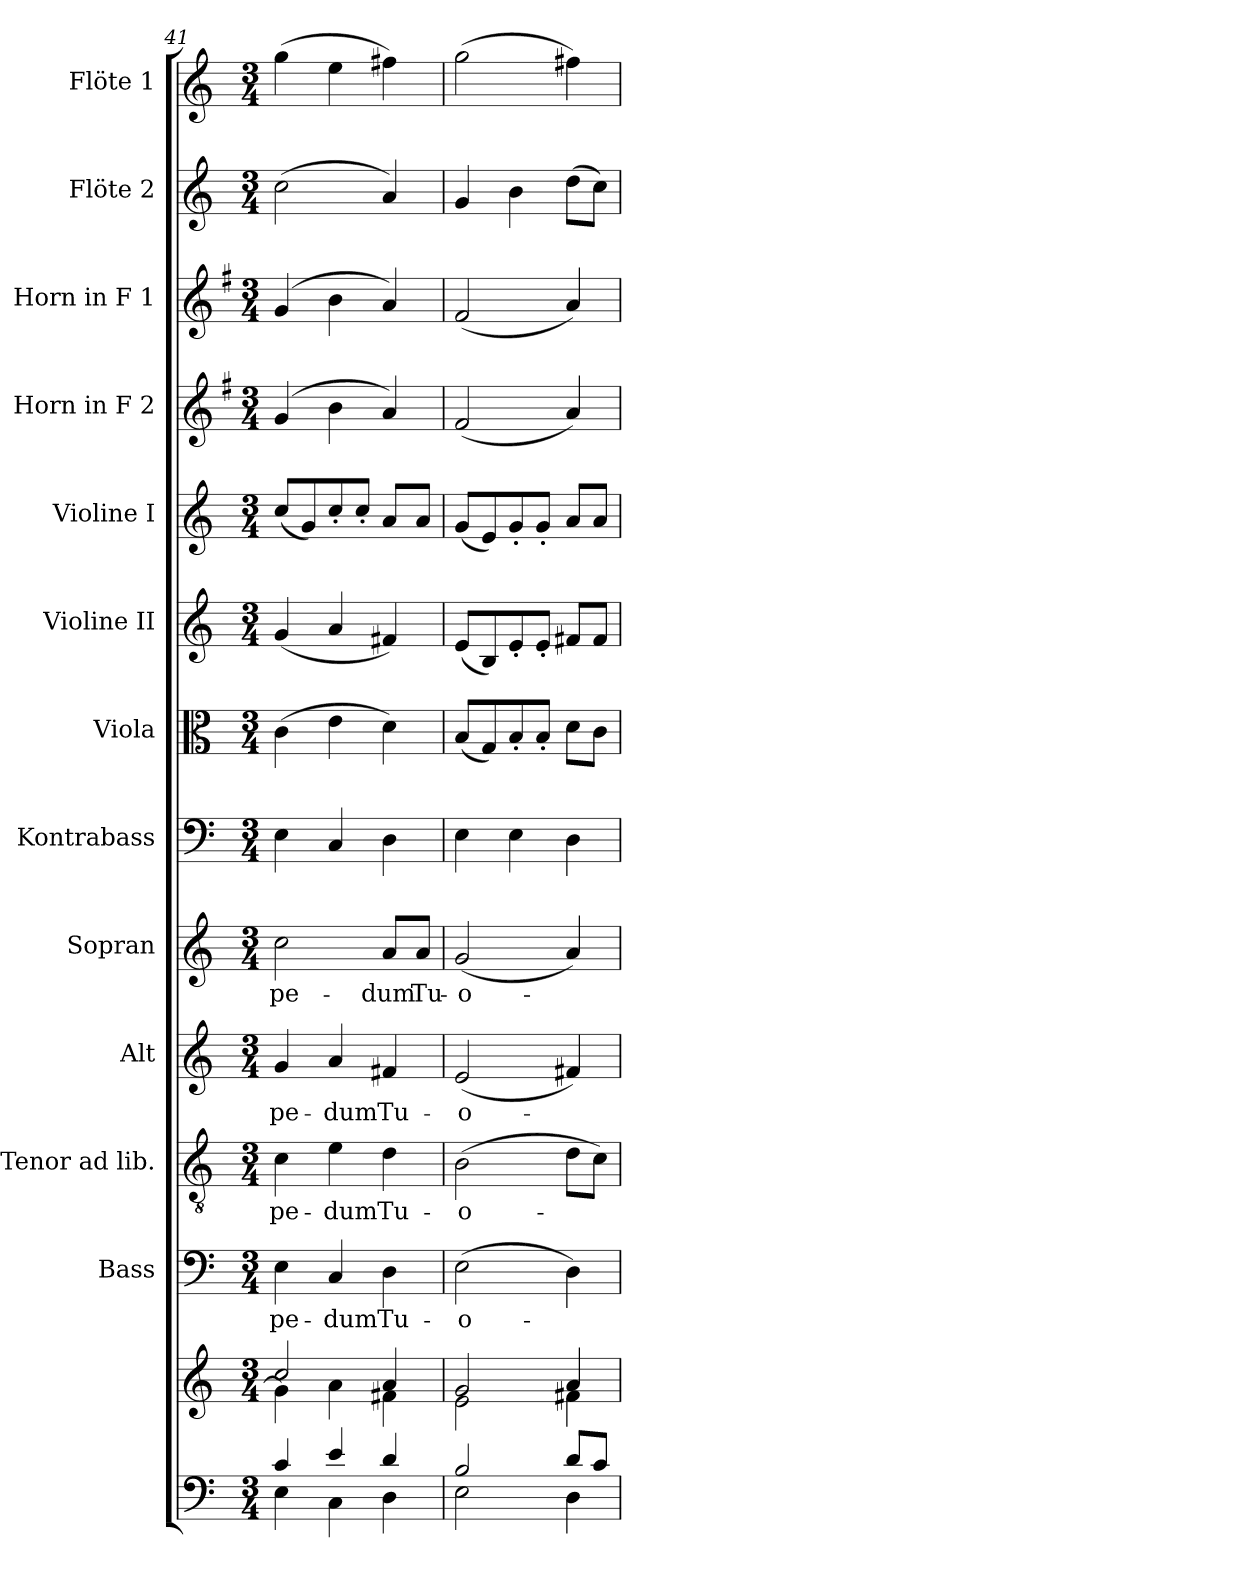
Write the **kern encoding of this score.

**kern	**kern	**kern	**text	**kern	**text	**kern	**text	**kern	**text	**kern	**kern	**kern	**kern	**kern	**kern	**kern	**kern
*part13	*part13	*part12	*part12	*part11	*part11	*part10	*part10	*part9	*part9	*part8	*part7	*part6	*part5	*part4	*part3	*part2	*part1
*staff14	*staff13	*staff12	*staff12	*staff11	*staff11	*staff10	*staff10	*staff9	*staff9	*staff8	*staff7	*staff6	*staff5	*staff4	*staff3	*staff2	*staff1
*	*	*I"Bass	*	*I"Tenor ad lib.	*	*I"Alt	*	*I"Sopran	*	*I"Kontrabass	*I"Viola	*I"Violine II	*I"Violine I	*I"Horn in F 2	*I"Horn in F 1	*I"Flöte 2	*I"Flöte 1
*	*	*I'B.	*	*I'T.	*	*I'A.	*	*I'S.	*	*I'Kb.	*I'Vla.	*I'Vl. II	*I'Vl. I	*	*	*I'Fl. 2	*I'Fl. 1
*clefF4	*clefG2	*clefF4	*	*clefGv2	*	*clefG2	*	*clefG2	*	*clefF4	*clefC3	*clefG2	*clefG2	*clefG2	*clefG2	*clefG2	*clefG2
*	*	*	*	*	*	*	*	*	*	*ITrd7c12	*	*	*	*ITrd4c7	*ITrd4c7	*	*
*k[]	*k[]	*k[]	*	*k[]	*	*k[]	*	*k[]	*	*k[]	*k[]	*k[]	*k[]	*k[]	*k[]	*k[]	*k[]
*C:	*C:	*C:	*	*C:	*	*C:	*	*C:	*	*C:	*C:	*C:	*C:	*C:	*C:	*C:	*C:
*M3/4	*M3/4	*M3/4	*	*M3/4	*	*M3/4	*	*M3/4	*	*M3/4	*M3/4	*M3/4	*M3/4	*M3/4	*M3/4	*M3/4	*M3/4
=41	=41	=41	=41	=41	=41	=41	=41	=41	=41	=41	=41	=41	=41	=41	=41	=41	=41
*^	*^	*	*	*	*	*	*	*	*	*	*	*	*	*	*	*	*
!	!	!	!	!	!LO:LY:b	!	!LO:LY:b	!	!LO:LY:b	!	!LO:LY:b	!	!	!	!	!	!	!	!
4c/	4E\	2cc/	4g\]	4E\	pe-	4c\	pe-	4g/	pe-	2cc\	pe-	4EE\	(>4c\	(<4g/	(<8cc/L	(4c/	(4c/	(>2cc\	(>4gg\
.	.	.	.	.	.	.	.	.	.	.	.	.	.	.	8g/)	.	.	.	.
!	!	!	!	!	!LO:LY:b	!	!LO:LY:b	!	!LO:LY:b	!	!	!	!	!	!	!	!	!	!
4e/	4C\	.	4a\	4C/	-dum	4e\	-dum	4a/	-dum	.	.	4CC/	4e\	4a/	8cc'</	4e\	4e\	.	4ee\
.	.	.	.	.	.	.	.	.	.	.	.	.	.	.	8cc'</J	.	.	.	.
!	!	!	!	!	!LO:LY:b	!	!LO:LY:b	!	!LO:LY:b	!	!LO:LY:b	!	!	!	!	!	!	!	!
4d/	4D\	4a/	4f#X\	4D\	Tu-	4d\	Tu-	4f#X/	Tu-	8a/L	-dum	4DD\	4d\)	4f#X/)	8a/L	4d/)	4d/)	4a/)	4ff#X\)
!	!	!	!	!	!	!	!	!	!	!	!LO:LY:b	!	!	!	!	!	!	!	!
.	.	.	.	.	.	.	.	.	.	8a/J	Tu-	.	.	.	8a/J	.	.	.	.
=42	=42	=42	=42	=42	=42	=42	=42	=42	=42	=42	=42	=42	=42	=42	=42	=42	=42	=42	=42
!	!	!	!	!	!LO:LY:b	!	!LO:LY:b	!	!LO:LY:b	!	!LO:LY:b	!	!	!	!	!	!	!	!
2B/	2E\	2g/	2e\	(>2E\	-o-	(>2B\	-o-	(<2e/	-o-	(<2g/	-o-	4EE\	(<8B/L	(<8e/L	(<8g/L	(<2B/	(<2B/	4g/	(>2gg\
.	.	.	.	.	.	.	.	.	.	.	.	.	8G/)	8B/)	8e/)	.	.	.	.
.	.	.	.	.	.	.	.	.	.	.	.	4EE\	8B'</	8e'</	8g'</	.	.	4b\	.
.	.	.	.	.	.	.	.	.	.	.	.	.	8B'</J	8e'</J	8g'</J	.	.	.	.
8d/L	4D\	4a/	4f#X\	4D\)	.	8d\L	.	4f#X/)	.	4a/)	.	4DD\	8d\L	8f#X/L	8a/L	4d/)	4d/)	(>8dd\L	4ff#X\)
8c/J	.	.	.	.	.	8c\J)	.	.	.	.	.	.	8c\J	8f#/J	8a/J	.	.	8cc\J)	.
*v	*v	*	*	*	*	*	*	*	*	*	*	*	*	*	*	*	*	*	*
*	*v	*v	*	*	*	*	*	*	*	*	*	*	*	*	*	*	*	*
=	=	=	=	=	=	=	=	=	=	=	=	=	=	=	=	=	=
*-	*-	*-	*-	*-	*-	*-	*-	*-	*-	*-	*-	*-	*-	*-	*-	*-	*-
